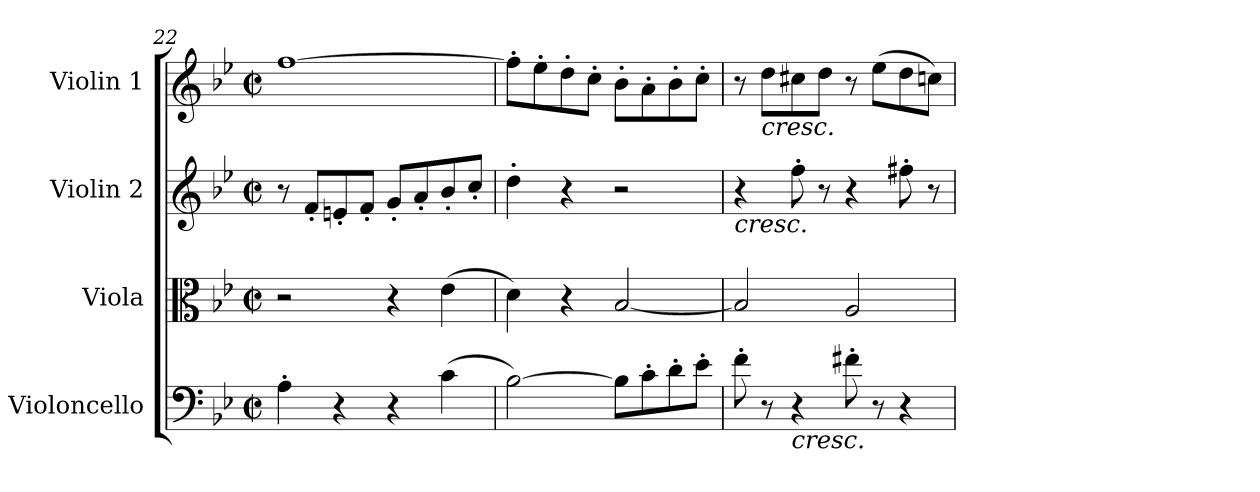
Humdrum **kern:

**kern	**kern	**kern	**kern
*part4	*part3	*part2	*part1
*staff4	*staff3	*staff2	*staff1
*I"Violoncello	*I"Viola	*I"Violin 2	*I"Violin 1
*I'Vc	*I'Vla	*I'Vln	*I'Vln
*clefF4	*clefC3	*clefG2	*clefG2
*k[b-e-]	*k[b-e-]	*k[b-e-]	*k[b-e-]
*M2/2	*M2/2	*M2/2	*M2/2
*met(c|)	*met(c|)	*met(c|)	*met(c|)
=22	=22	=22	=22
4A'\	2r	8r	[>1ff
.	.	8f'/L	.
4r	.	8en'/	.
.	.	8f'/J	.
4r	4r	8g'/L	.
.	.	8a'/	.
(4c\	(4e-\	8b-'/	.
.	.	8cc'/J	.
=23	=23	=23	=23
[>2B-\)	4d\)	4dd'\	8ff'\L]
.	.	.	8ee-'\
.	4r	4r	8dd'\
.	.	.	8cc'\J
8B-\L]	[2B-/	2r	8b-'\L
8c'\	.	.	8a'\
8d'\	.	.	8b-'\
8e-'\J	.	.	8cc'\J
=24	=24	=24	=24
!	!	!LO:TX:b:i:t=cresc.	!
8f'\	2B-/]	4r	8r
!	!	!	!LO:TX:b:i:t=cresc.
8r	.	.	8dd\L
!LO:TX:b:i:t=cresc.	!	!	!
4r	.	8ff'\	8cc#X\
.	.	8r	8dd\J
8f#X'\	2A/	4r	8r
8r	.	.	(8ee-\L
4r	.	8ff#X'\	8dd\
.	.	8r	8ccn\J)
=	=	=	=
*-	*-	*-	*-
